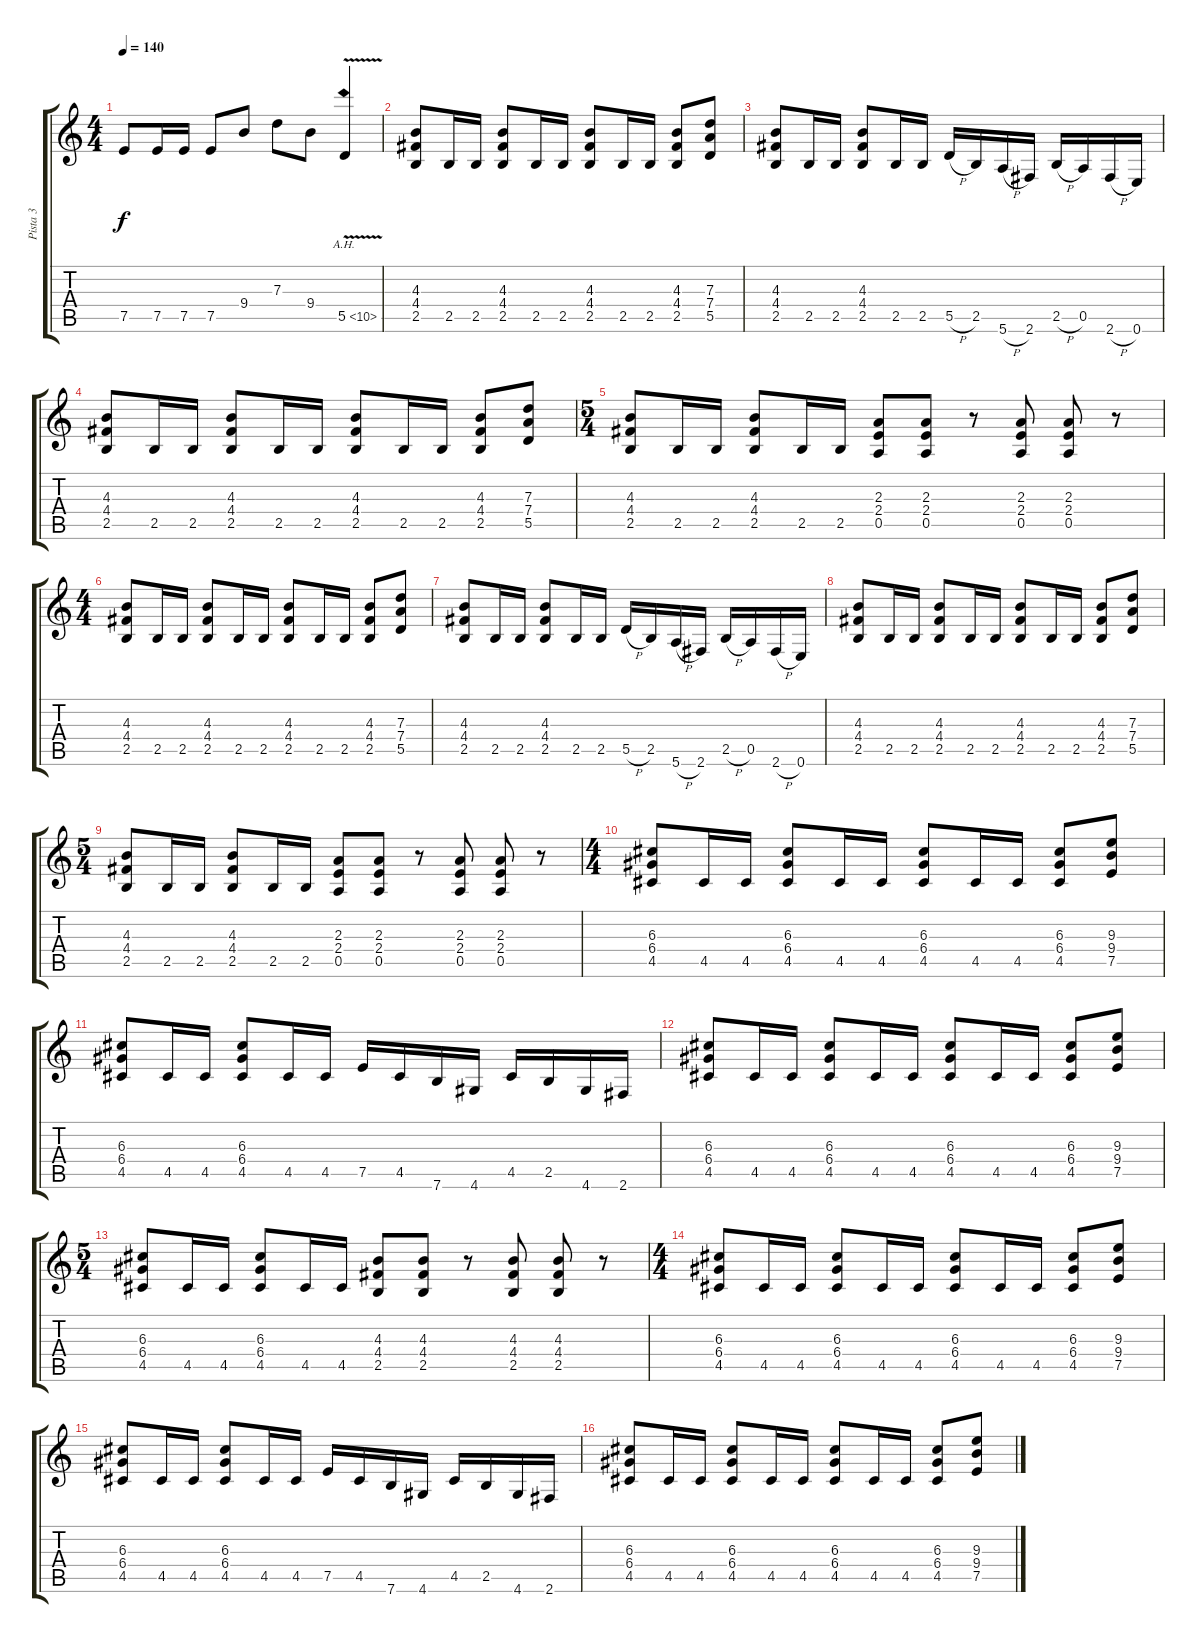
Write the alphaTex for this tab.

\track ("Pista 3" "Pista 3") {instrument overdrivenguitar}
\staff {score tabs}
\tuning (E4 B3 G3 D3 A2 E2) {hide}
\ts (4 4)
\tempo 140
\clef g2
\ks c
7.5.8{dy f} 7.5.16 7.5.16 7.5.8 9.4.8 7.3.8 9.4.8 5.5{ah 5 v}.4 |
(4.3 4.4 2.5).8 2.5.16 2.5.16 (4.3 4.4 2.5).8 2.5.16 2.5.16 (4.3 4.4 2.5).8 2.5.16 2.5.16 (4.3 4.4 2.5).8 (7.3 7.4 5.5).8 |
(4.3 4.4 2.5).8 2.5.16 2.5.16 (4.3 4.4 2.5).8 2.5.16 2.5.16 5.5{h}.16 2.5.16 5.6{h}.16 2.6.16 2.5{h}.16 0.5.16 2.6{h}.16 0.6.16 |
(4.3 4.4 2.5).8 2.5.16 2.5.16 (4.3 4.4 2.5).8 2.5.16 2.5.16 (4.3 4.4 2.5).8 2.5.16 2.5.16 (4.3 4.4 2.5).8 (7.3 7.4 5.5).8 |
\ts (5 4)
(4.3 4.4 2.5).8 2.5.16 2.5.16 (4.3 4.4 2.5).8 2.5.16 2.5.16 (2.3 2.4 0.5).8 (2.3 2.4 0.5).8 r.8 (2.3 2.4 0.5).8 (2.3 2.4 0.5).8 r.8 |
\ts (4 4)
(4.3 4.4 2.5).8 2.5.16 2.5.16 (4.3 4.4 2.5).8 2.5.16 2.5.16 (4.3 4.4 2.5).8 2.5.16 2.5.16 (4.3 4.4 2.5).8 (7.3 7.4 5.5).8 |
(4.3 4.4 2.5).8 2.5.16 2.5.16 (4.3 4.4 2.5).8 2.5.16 2.5.16 5.5{h}.16 2.5.16 5.6{h}.16 2.6.16 2.5{h}.16 0.5.16 2.6{h}.16 0.6.16 |
(4.3 4.4 2.5).8 2.5.16 2.5.16 (4.3 4.4 2.5).8 2.5.16 2.5.16 (4.3 4.4 2.5).8 2.5.16 2.5.16 (4.3 4.4 2.5).8 (7.3 7.4 5.5).8 |
\ts (5 4)
(4.3 4.4 2.5).8 2.5.16 2.5.16 (4.3 4.4 2.5).8 2.5.16 2.5.16 (2.3 2.4 0.5).8 (2.3 2.4 0.5).8 r.8 (2.3 2.4 0.5).8 (2.3 2.4 0.5).8 r.8 |
\ts (4 4)
(6.3 6.4 4.5).8 4.5.16 4.5.16 (6.3 6.4 4.5).8 4.5.16 4.5.16 (6.3 6.4 4.5).8 4.5.16 4.5.16 (6.3 6.4 4.5).8 (9.3 9.4 7.5).8 |
(6.3 6.4 4.5).8 4.5.16 4.5.16 (6.3 6.4 4.5).8 4.5.16 4.5.16 7.5.16 4.5.16 7.6.16 4.6.16 4.5.16 2.5.16 4.6.16 2.6.16 |
(6.3 6.4 4.5).8 4.5.16 4.5.16 (6.3 6.4 4.5).8 4.5.16 4.5.16 (6.3 6.4 4.5).8 4.5.16 4.5.16 (6.3 6.4 4.5).8 (9.3 9.4 7.5).8 |
\ts (5 4)
(6.3 6.4 4.5).8 4.5.16 4.5.16 (6.3 6.4 4.5).8 4.5.16 4.5.16 (4.3 4.4 2.5).8 (4.3 4.4 2.5).8 r.8 (4.3 4.4 2.5).8 (4.3 4.4 2.5).8 r.8 |
\ts (4 4)
(6.3 6.4 4.5).8 4.5.16 4.5.16 (6.3 6.4 4.5).8 4.5.16 4.5.16 (6.3 6.4 4.5).8 4.5.16 4.5.16 (6.3 6.4 4.5).8 (9.3 9.4 7.5).8 |
(6.3 6.4 4.5).8 4.5.16 4.5.16 (6.3 6.4 4.5).8 4.5.16 4.5.16 7.5.16 4.5.16 7.6.16 4.6.16 4.5.16 2.5.16 4.6.16 2.6.16 |
(6.3 6.4 4.5).8 4.5.16 4.5.16 (6.3 6.4 4.5).8 4.5.16 4.5.16 (6.3 6.4 4.5).8 4.5.16 4.5.16 (6.3 6.4 4.5).8 (9.3 9.4 7.5).8
